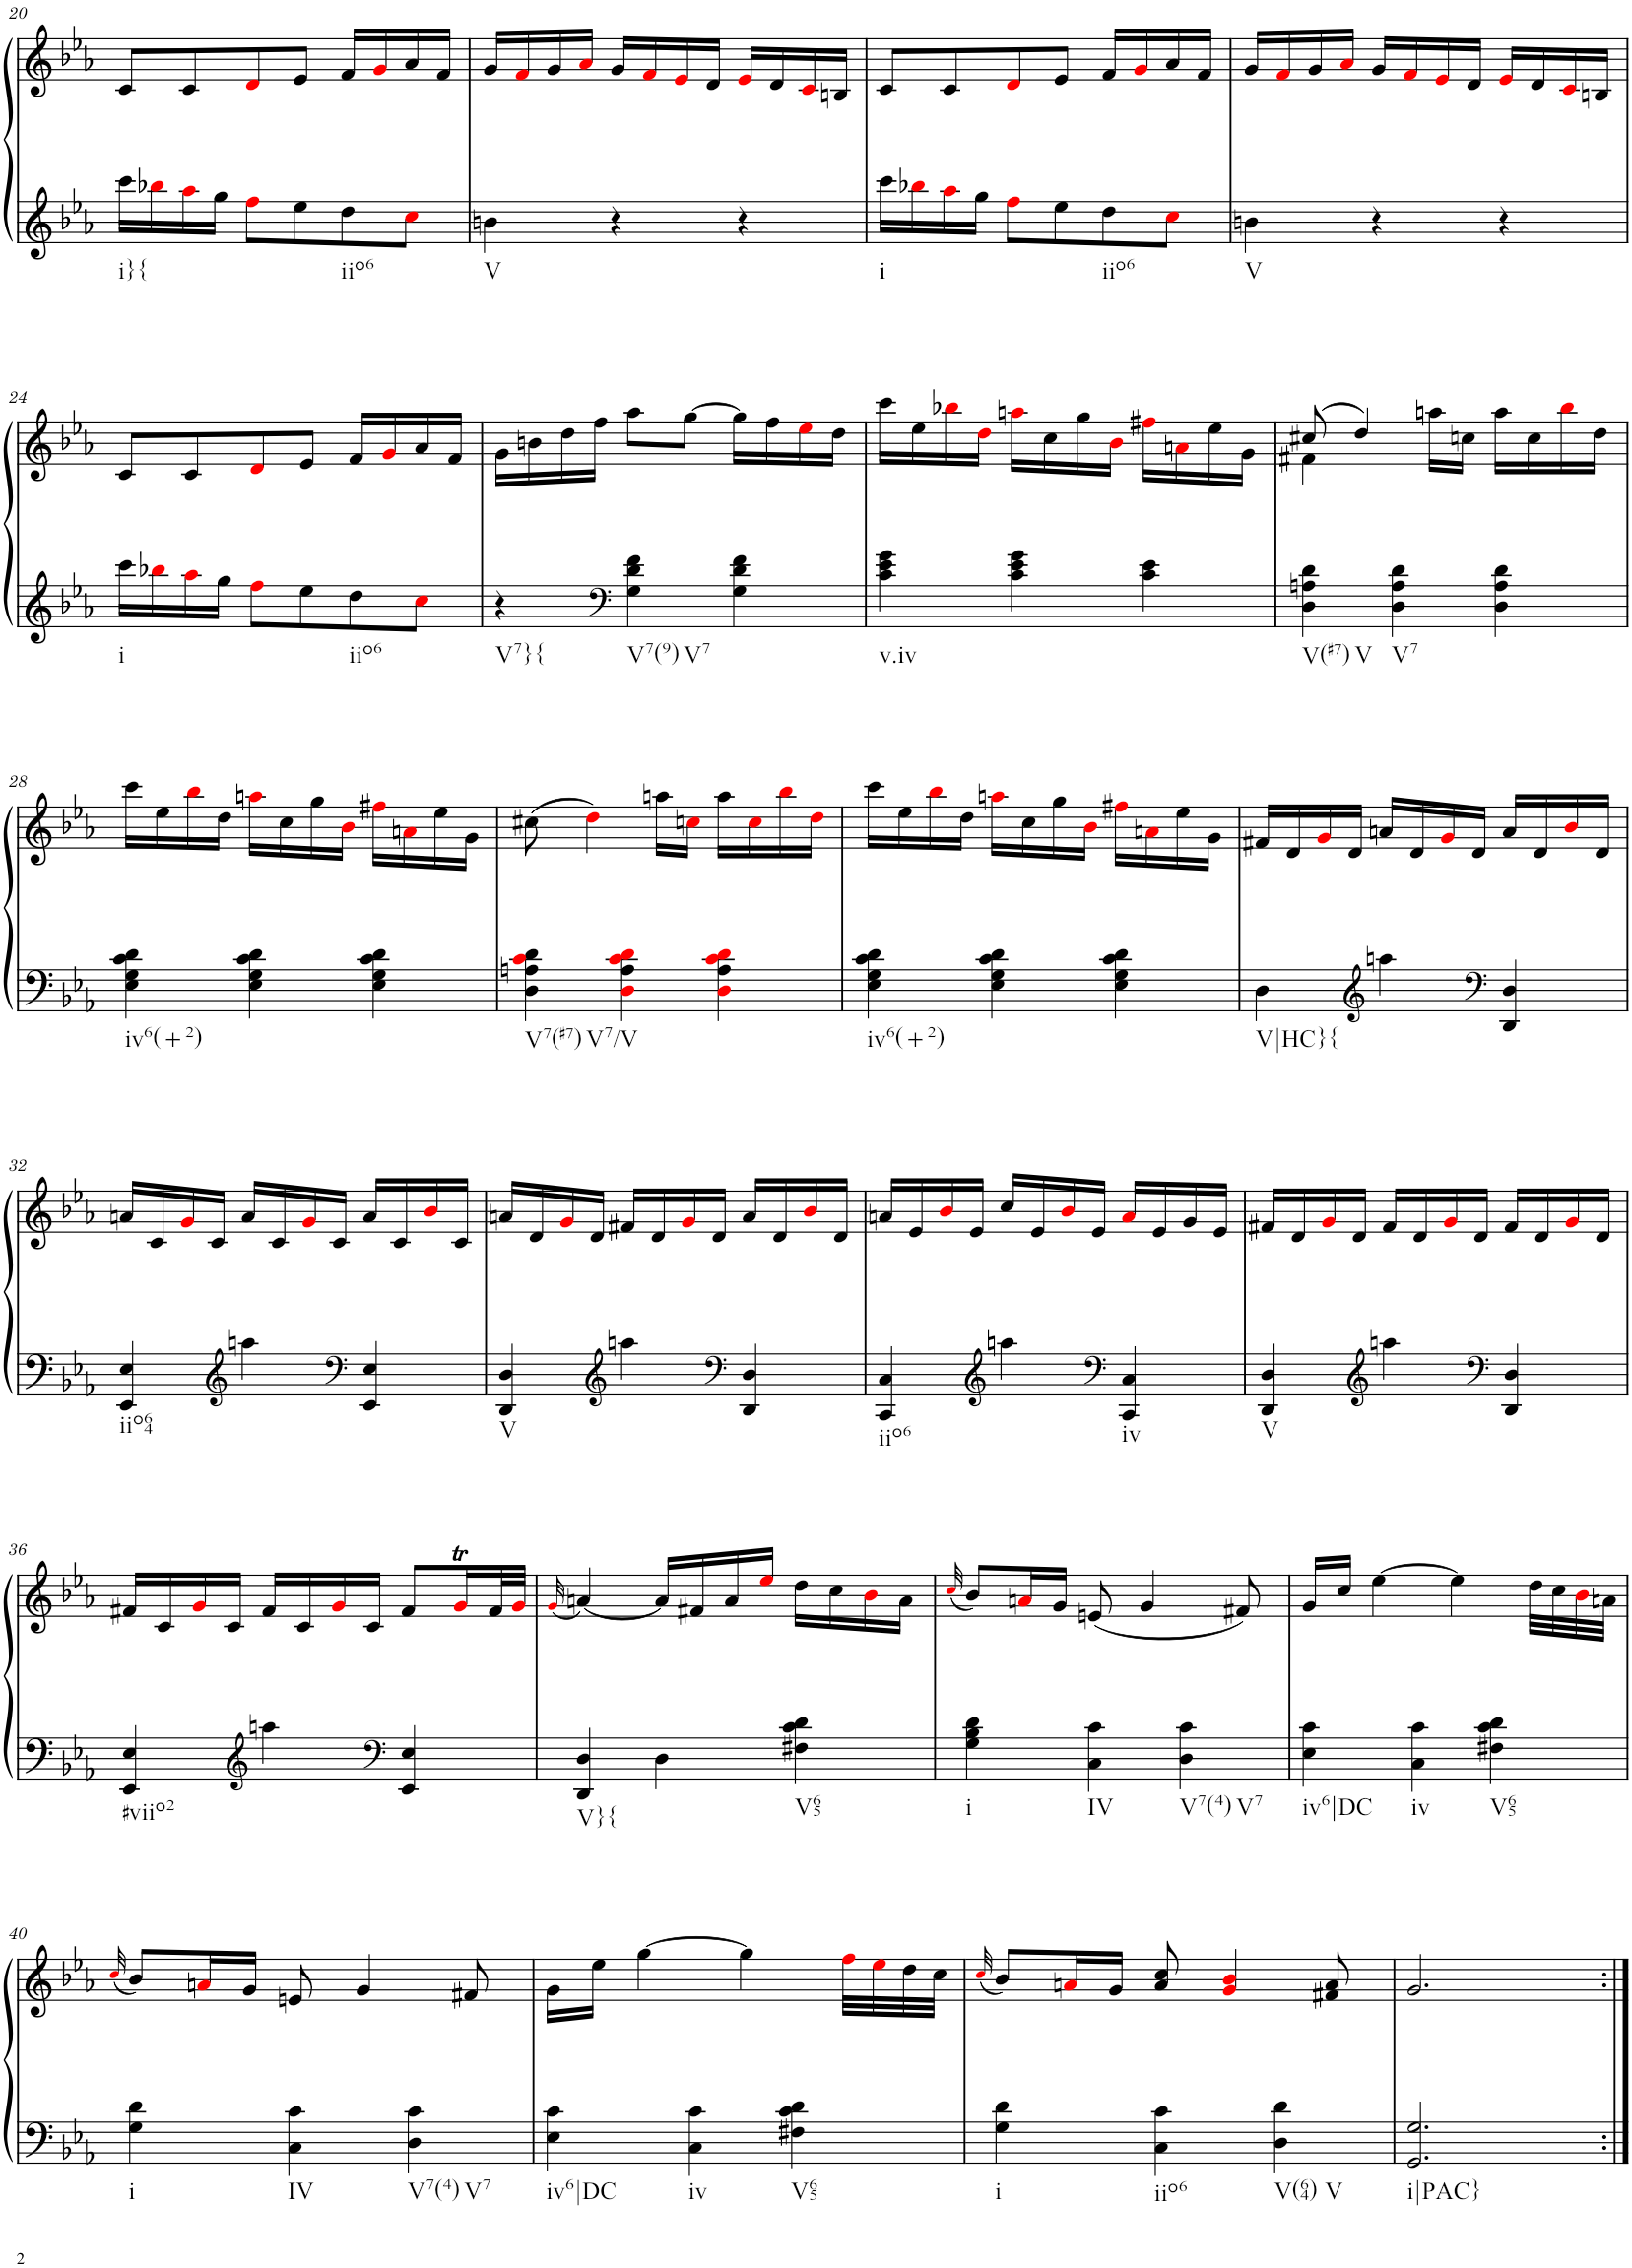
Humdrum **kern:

**kern	**kern
*part1	*part1
*staff2	*staff1
*I"Piano	*
*I'Pno.	*
!!LO:PB:g=z
*clefG2	*clefG2
*k[b-e-a-]	*k[b-e-a-]
*M3/4	*M3/4
=20	=20
!LO:TX:b:t=i}{	!
16ccc\LL	8c/L
16bb-Xi\	.
16aa-i\	8c/
16gg\JJ	.
8ffi\L	8di/
8ee-\	8e-/J
!LO:TX:b:t=iio6	!
8dd\	16f/LL
.	16gi/
8cci\J	16a-/
.	16f/JJ
=21	=21
!LO:TX:b:t=V	!
4bn\	16g/LL
.	16fi/
.	16g/
.	16a-i/JJ
4r	16g/LL
.	16fi/
.	16e-i/
.	16d/JJ
4r	16e-i/LL
.	16d/
.	16ci/
.	16Bn/JJ
=22	=22
!LO:TX:b:t=i	!
16ccc\LL	8c/L
16bb-Xi\	.
16aa-i\	8c/
16gg\JJ	.
8ffi\L	8di/
8ee-\	8e-/J
!LO:TX:b:t=iio6	!
8dd\	16f/LL
.	16gi/
8cci\J	16a-/
.	16f/JJ
=23	=23
!LO:TX:b:t=V	!
4bn\	16g/LL
.	16fi/
.	16g/
.	16a-i/JJ
4r	16g/LL
.	16fi/
.	16e-i/
.	16d/JJ
4r	16e-i/LL
.	16d/
.	16ci/
.	16Bn/JJ
!!LO:LB:g=z
=24	=24
!LO:TX:b:t=i	!
16ccc\LL	8c/L
16bb-Xi\	.
16aa-i\	8c/
16gg\JJ	.
8ffi\L	8di/
8ee-\	8e-/J
!LO:TX:b:t=iio6	!
8dd\	16f/LL
.	16gi/
8cci\J	16a-/
.	16f/JJ
=25	=25
!LO:TX:b:t=V7}{	!
4r	16g\LL
.	16bn\
.	16dd\
.	16ff\JJ
*clefF4	*
!LO:TX:b:t=V7(9)	!
!LO:TX:b:t=V7	!
4G\ 4d\ 4f\	8aa-\L
.	[8gg\J
4G\ 4d\ 4f\	16gg\LL]
.	16ff\
.	16ee-i\
.	16dd\JJ
=26	=26
!LO:TX:b:t=v.iv	!
4c\ 4e-\ 4g\	16ccc\LL
.	16ee-\
.	16bb-Xi\
.	16ddi\JJ
4c\ 4e-\ 4g\	16aani\LL
.	16cc\
.	16gg\
.	16b-i\JJ
4c\ 4e-\	16ff#Xi\LL
.	16ani\
.	16ee-\
.	16g\JJ
=27	=27
*	*^
!LO:TX:b:t=V(#7)	!	!
!LO:TX:b:t=V	!	!
4D\ 4An\ 4d\	(8cc#X/	4f#X\
.	4dd/)	.
!LO:TX:b:t=V7	!	!
4D\ 4A\ 4d\	.	2ryy
.	16aan\LL	.
.	16ccn\JJ	.
4D\ 4A\ 4d\	16aa\LL	.
.	16cc\	.
.	16bb-i\	.
.	16dd\JJ	.
*	*v	*v
!!LO:LB:g=z
=28	=28
!LO:TX:b:t=iv6(+2)	!
4E-\ 4G\ 4c\ 4d\	16ccc\LL
.	16ee-\
.	16bb-i\
.	16dd\JJ
4E-\ 4G\ 4c\ 4d\	16aani\LL
.	16cc\
.	16gg\
.	16b-i\JJ
4E-\ 4G\ 4c\ 4d\	16ff#Xi\LL
.	16ani\
.	16ee-\
.	16g\JJ
=29	=29
!LO:TX:b:t=V7(#7)	!
!LO:TX:b:t=V7/V	!
4D\ 4An\ 4ci\ 4d\	(8cc#X\
.	4ddi\)
4Di\ 4A\ 4ci\ 4di\	.
.	16aan\LL
.	16ccni\JJ
4Di\ 4A\ 4ci\ 4di\	16aa\LL
.	16cci\
.	16bb-i\
.	16ddi\JJ
=30	=30
!LO:TX:b:t=iv6(+2)	!
4E-\ 4G\ 4c\ 4d\	16ccc\LL
.	16ee-\
.	16bb-i\
.	16dd\JJ
4E-\ 4G\ 4c\ 4d\	16aani\LL
.	16cc\
.	16gg\
.	16b-i\JJ
4E-\ 4G\ 4c\ 4d\	16ff#Xi\LL
.	16ani\
.	16ee-\
.	16g\JJ
=31	=31
!LO:TX:b:t=V|HC}{	!
4D\	16f#X/LL
.	16d/
.	16gi/
.	16d/JJ
*clefG2	*
4aan\	16an/LL
.	16d/
.	16gi/
.	16d/JJ
*clefF4	*
4DD/ 4D/	16a/LL
.	16d/
.	16b-i/
.	16d/JJ
!!LO:LB:g=z
=32	=32
!LO:TX:b:t=iio64	!
4EE-/ 4E-/	16an/LL
.	16c/
.	16gi/
.	16c/JJ
*clefG2	*
4aan\	16a/LL
.	16c/
.	16gi/
.	16c/JJ
*clefF4	*
4EE-/ 4E-/	16a/LL
.	16c/
.	16b-i/
.	16c/JJ
=33	=33
!LO:TX:b:t=V	!
4DD/ 4D/	16an/LL
.	16d/
.	16gi/
.	16d/JJ
*clefG2	*
4aan\	16f#X/LL
.	16d/
.	16gi/
.	16d/JJ
*clefF4	*
4DD/ 4D/	16a/LL
.	16d/
.	16b-i/
.	16d/JJ
=34	=34
!LO:TX:b:t=iio6	!
4CC/ 4C/	16an/LL
.	16e-/
.	16b-i/
.	16e-/JJ
*clefG2	*
4aan\	16cc/LL
.	16e-/
.	16b-i/
.	16e-/JJ
*clefF4	*
!LO:TX:b:t=iv	!
4CC/ 4C/	16ai/LL
.	16e-/
.	16g/
.	16e-/JJ
=35	=35
!LO:TX:b:t=V	!
4DD/ 4D/	16f#X/LL
.	16d/
.	16gi/
.	16d/JJ
*clefG2	*
4aan\	16f#/LL
.	16d/
.	16gi/
.	16d/JJ
*clefF4	*
4DD/ 4D/	16f#/LL
.	16d/
.	16gi/
.	16d/JJ
!!LO:LB:g=z
=36	=36
!LO:TX:b:t=#viio2	!
4EE-/ 4E-/	16f#X/LL
.	16c/
.	16gi/
.	16c/JJ
*clefG2	*
4aan\	16f#/LL
.	16c/
.	16gi/
.	16c/JJ
*clefF4	*
4EE-/ 4E-/	8f#/L
.	16gti/L
.	32f#/L
.	32gi/JJJ
=37	=37
.	(32qgi/
!LO:TX:b:t=V}{	!
4DD/ 4D/	[4an/)
4D\	16a/LL]
.	16f#X/
.	16a/
.	16ee-i/JJ
!LO:TX:b:t=V65	!
4F#X\ 4c\ 4d\	16dd\LL
.	16cc\
.	16b-i\
.	16a\JJ
=38	=38
.	(32qcci/
!LO:TX:b:t=i	!
4G\ 4B-\ 4d\	8b-/L)
.	16ani/L
.	16g/JJ
!LO:TX:b:t=IV	!
4C\ 4c\	(8en/
.	4g/
!LO:TX:b:t=V7(4)	!
!LO:TX:b:t=V7	!
4D\ 4c\	.
.	8f#X/)
=39	=39
!LO:TX:b:t=iv6|DC	!
4E-\ 4c\	16g/LL
.	16cc/JJ
.	[4ee-\
!LO:TX:b:t=iv	!
4C\ 4c\	.
.	4ee-\]
!LO:TX:b:t=V65	!
4F#X\ 4c\ 4d\	.
.	32dd\LLL
.	32cc\
.	32b-i\
.	32an\JJJ
!!LO:LB:g=z
=40	=40
.	(32qcci/
!LO:TX:b:t=i	!
4G\ 4d\	8b-/L)
.	16ani/L
.	16g/JJ
!LO:TX:b:t=IV	!
4C\ 4c\	8en/
.	4g/
!LO:TX:b:t=V7(4)	!
!LO:TX:b:t=V7	!
4D\ 4c\	.
.	8f#X/
=41	=41
!LO:TX:b:t=iv6|DC	!
4E-\ 4c\	16g\LL
.	16ee-\JJ
.	[4gg\
!LO:TX:b:t=iv	!
4C\ 4c\	.
.	4gg\]
!LO:TX:b:t=V65	!
4F#X\ 4c\ 4d\	.
.	32ffi\LLL
.	32ee-i\
.	32dd\
.	32cc\JJJ
=42	=42
.	(32qcci/
!LO:TX:b:t=i	!
4G\ 4d\	8b-/L)
.	16ani/L
.	16g/JJ
!LO:TX:b:t=iio6	!
4C\ 4c\	8a/ 8cc/
.	4gi/ 4b-i/
!LO:TX:b:t=V(64)	!
!LO:TX:b:t=V	!
4D\ 4d\	.
.	8f#X/ 8a/
=43	=43
!LO:TX:b:t=i|PAC}	!
2.GG/ 2.G/	2.g/
=:|!	=:|!
*-	*-
